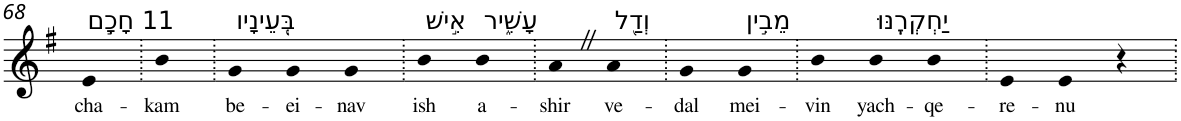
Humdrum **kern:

**kern	**text
*part1	*part1
*staff1	*staff1
*I"Piano	*
*I'Pno	*
!!LO:PB:g=z
*clefG2	*
*k[f#]	*
*G:	*
=68	=68
!LO:TX:a:t=11 חָכָ֣ם	!
!	!LO:LY:b
4e	cha-
=69.	=69.
!	!LO:LY:b
4b	-kam
=70.	=70.
!LO:TX:a:t=בְּ֭עֵינָיו	!
!	!LO:LY:b
4g	be-
!	!LO:LY:b
4g	-ei-
!	!LO:LY:b
4g	-nav
=71.	=71.
!LO:TX:a:t=אִ֣ישׁ	!
!	!LO:LY:b
4b	ish
!LO:TX:a:t=עָשִׁ֑יר	!
!	!LO:LY:b
4b	a-
=72.	=72.
!	!LO:LY:b
4aZ	-shir
!LO:TX:a:t=וְדַ֖ל	!
!	!LO:LY:b
4a	ve-
=73.	=73.
!	!LO:LY:b
4g	-dal
!LO:TX:a:t=מֵבִ֣ין	!
!	!LO:LY:b
4g	mei-
=74.	=74.
!	!LO:LY:b
4b	-vin
!LO:TX:a:t=יַחְקְרֶֽנּוּ	!
!	!LO:LY:b
4b	yach-
!	!LO:LY:b
4b	-qe-
=75.	=75.
!	!LO:LY:b
4e	-re-
!	!LO:LY:b
4e	-nu
4r	.
=.	=.
*-	*-
